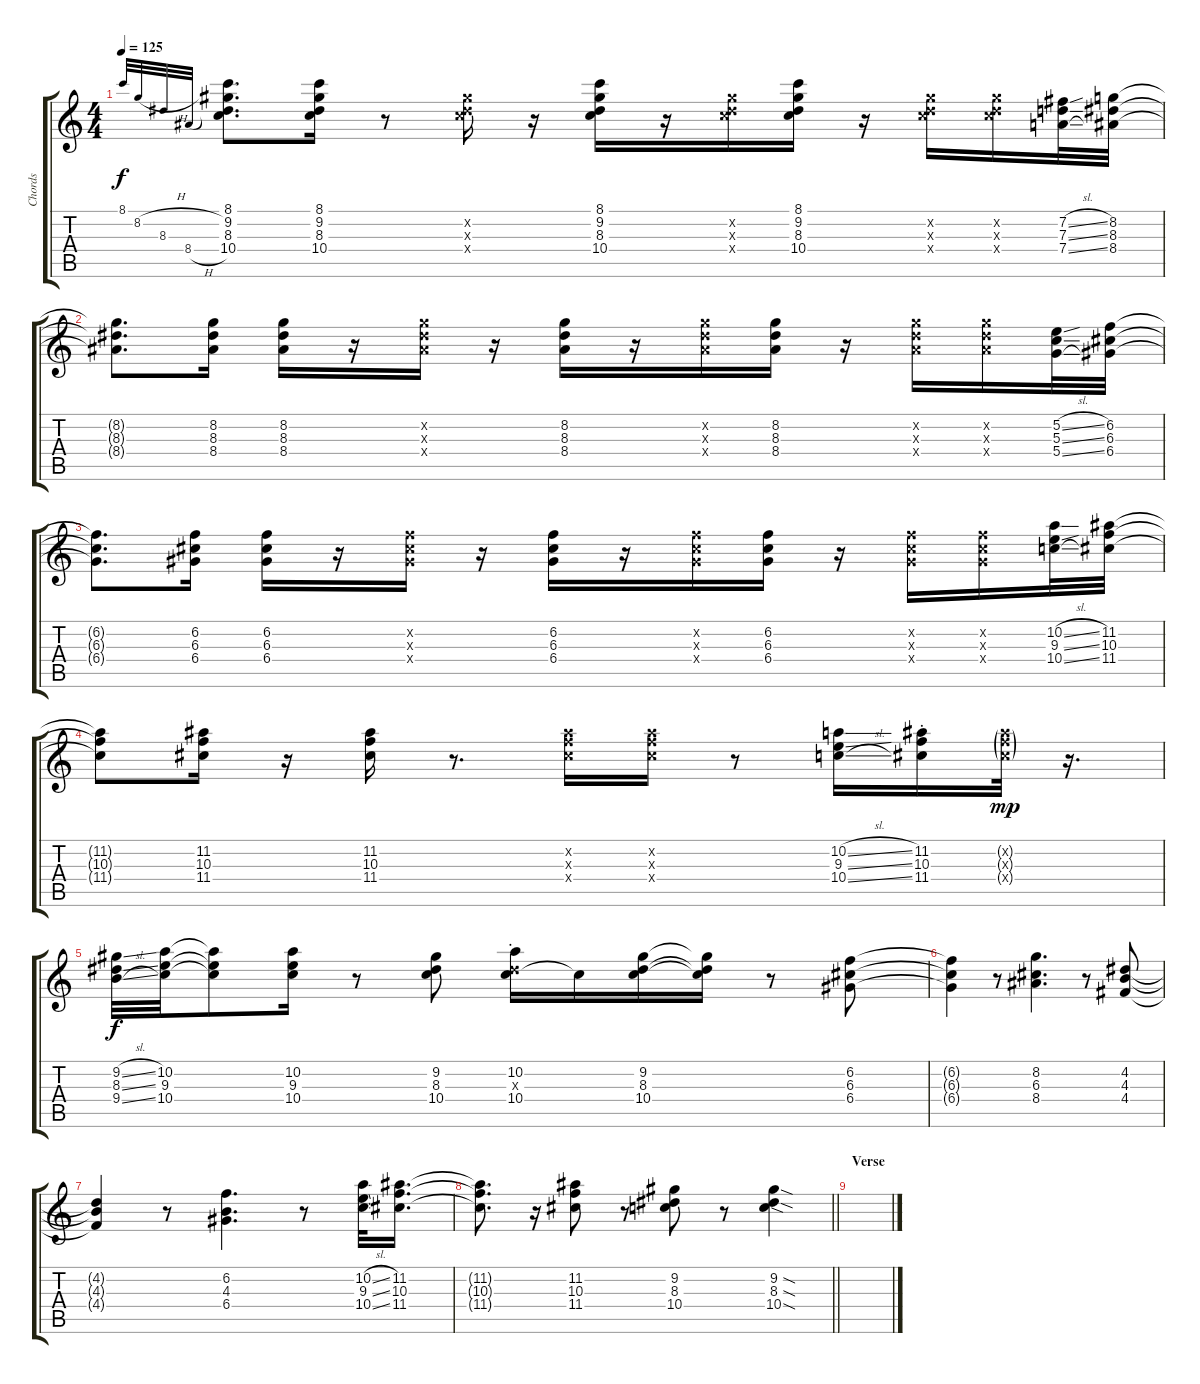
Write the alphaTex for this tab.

\track ("Chords" "Chords") {instrument electricguitarjazz}
\staff {score tabs}
\tuning (E4 B3 G3 D3 A2 E2) {hide}
\ts (4 4)
\tempo 125
\clef g2
\ks c
8.1.32{gr onbeat dy f} 8.2{h}.32{gr onbeat} 8.3.32{gr onbeat} 8.4{h}.32{gr onbeat} (8.1 9.2 8.3 10.4).8{d} (8.1 9.2 8.3 10.4).16 r.8 (9.2{x} 8.3{x} 10.4{x}).16 r.16 (8.1 9.2 8.3 10.4).16 r.16 (9.2{x} 8.3{x} 10.4{x}).16 (8.1 9.2 8.3 10.4).16 r.16 (9.2{x} 8.3{x} 10.4{x}).16 (9.2{x} 8.3{x} 10.4{x}).16 (7.2{sl} 7.3{sl} 7.4{sl}).32 (8.2 8.3 8.4).32 |
(8.2{t} 8.3{t} 8.4{t}).8{d} (8.2 8.3 8.4).16 (8.2 8.3 8.4).16 r.16 (8.2{x} 8.3{x} 8.4{x}).16 r.16 (8.2 8.3 8.4).16 r.16 (8.2{x} 8.3{x} 8.4{x}).16 (8.2 8.3 8.4).16 r.16 (8.2{x} 8.3{x} 8.4{x}).16 (8.2{x} 8.3{x} 8.4{x}).16 (5.2{sl} 5.3{sl} 5.4{sl}).32 (6.2 6.3 6.4).32 |
(6.2{t} 6.3{t} 6.4{t}).8{d} (6.2 6.3 6.4).16 (6.2 6.3 6.4).16 r.16 (6.2{x} 6.3{x} 6.4{x}).16 r.16 (6.2 6.3 6.4).16 r.16 (6.2{x} 6.3{x} 6.4{x}).16 (6.2 6.3 6.4).16 r.16 (6.2{x} 6.3{x} 6.4{x}).16 (6.2{x} 6.3{x} 6.4{x}).16 (10.2{sl} 9.3{sl} 10.4{sl}).32 (11.2 10.3 11.4).32 |
(11.2{t} 10.3{t} 11.4{t}).8 (11.2 10.3 11.4).16 r.16 (11.2 10.3 11.4).16 r.8{d} (11.2{x} 10.3{x} 11.4{x}).16 (11.2{x} 10.3{x} 11.4{x}).16 r.8 (10.2{sl} 9.3{sl} 10.4{sl}).16 (11.2{st} 10.3{st} 11.4{st}).16 (11.2{g x} 10.3{g x} 11.4{g x}).32{dy mp} r.16{d} |
(9.2{sl} 8.3{sl} 9.4{sl}).32{dy f} (10.2 9.3 10.4).32 (10.2{t} 9.3{t} 10.4{t}).8 (10.2 9.3 10.4).16 r.8 (9.2 8.3 10.4).8 (10.2{st} 8.3{x} 10.4{st}).16 10.4{t}.16 (9.2 8.3 10.4).16 (9.2{t} 8.3{t} 10.4{t}).16 r.8 (6.2 6.3 6.4).8 |
(6.2{t} 6.3{t} 6.4{t}).4 r.8 (8.2 6.3 8.4).4{d} r.8 (4.2 4.3 4.4).8 |
(4.2{t} 4.3{t} 4.4{t}).4 r.8 (6.2 4.3 6.4).4{d} r.8 (10.2{sl} 9.3{sl} 10.4{sl}).32 (11.2 10.3 11.4).16{d} |
\barLineRight lightlight
(11.2{t} 10.3{t} 11.4{t}).8{d} r.16 (11.2 10.3 11.4).8 r.8 (9.2 8.3 10.4).8 r.8 (9.2{sod} 8.3{sod} 10.4{sod}).4 |
\section ("" "Verse")
